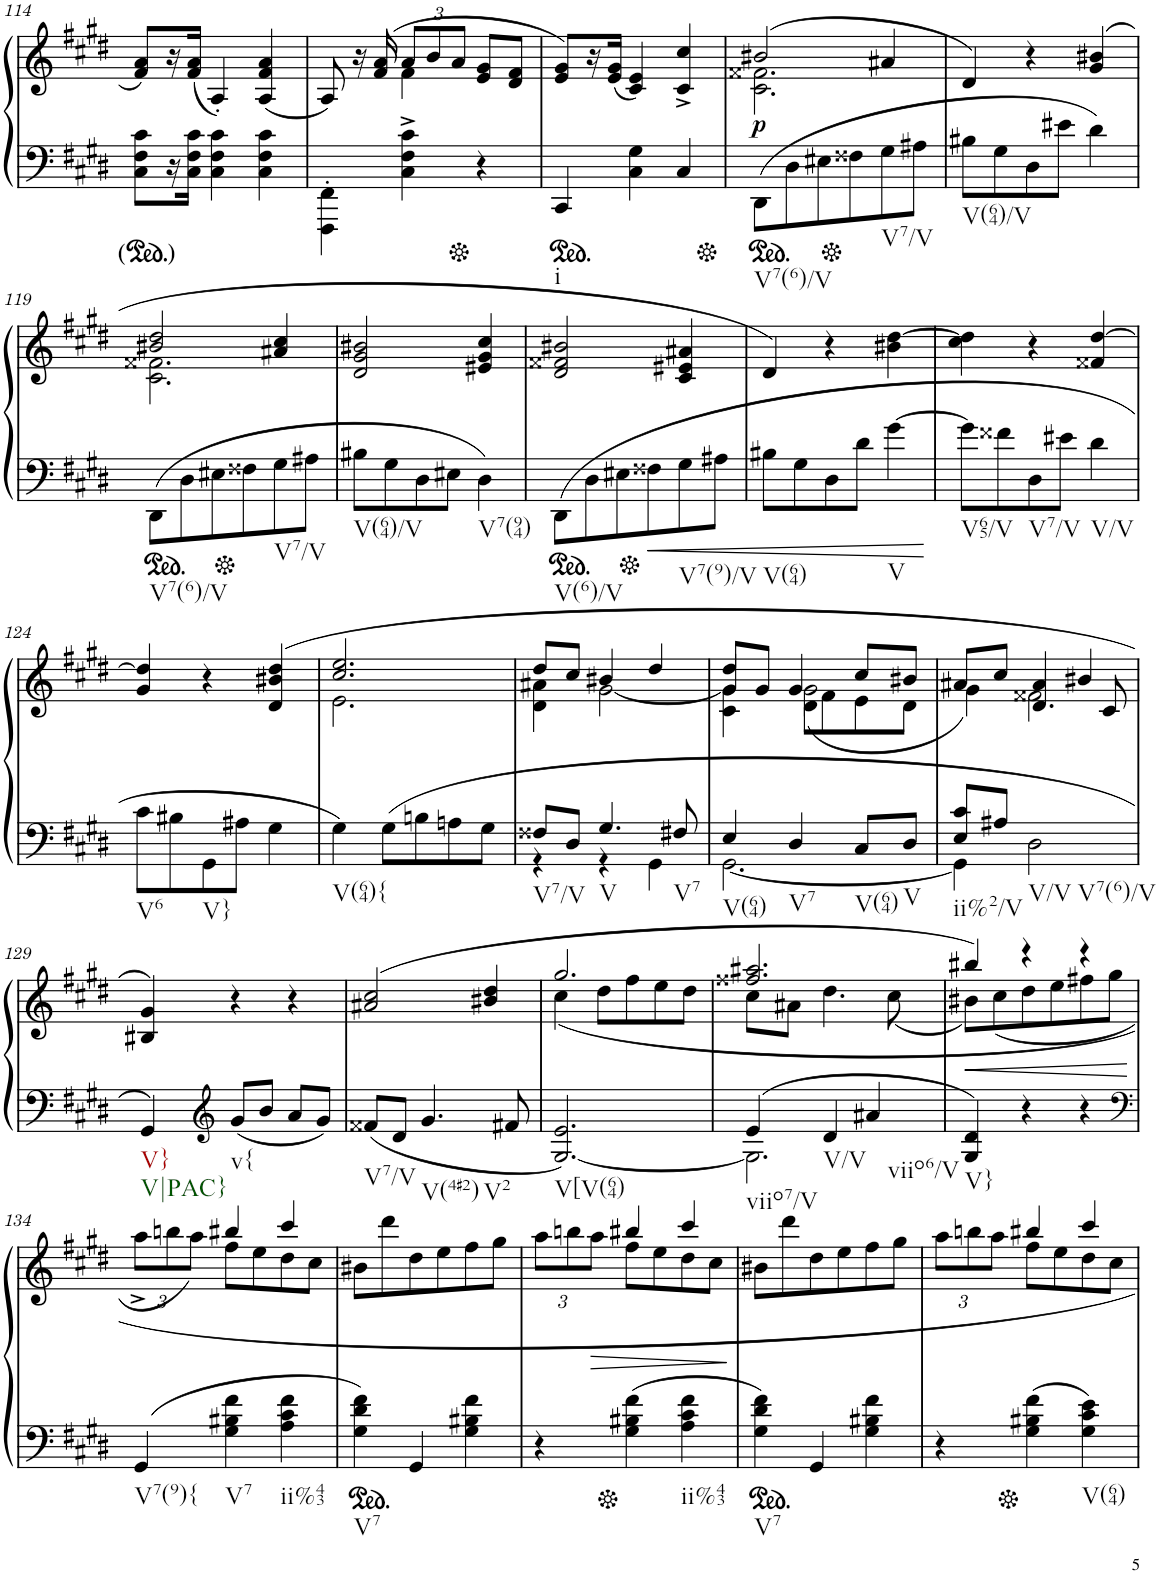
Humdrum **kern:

**kern	**kern	**dynam
*part2	*part1	*part1
*staff2	*staff1	*staff1
*I"piano	*I"piano	*
*I'Pno	*I'Pno	*
!!LO:PB:g=z
*clefF4	*clefG2	*
*k[f#c#g#d#]	*k[f#c#g#d#]	*
*c#:	*c#:	*
*M3/4	*M3/4	*
=114	=114	=114
8C#\ 8F#\ 8c#\L	8f#/ 8a/L	.
16r	16r	.
16C#\ 16F#\ 16c#\JJ	(16f#/ 16a/JJ	.
4C#\ 4F#\ 4c#\	4A'/)	.
4C#\ 4F#\ 4c#\	(4A/ 4f#/ 4a/	.
=115	=115	=115
*	*^	*
4FFF#\' 4FF#\'	8A/)	4ryy	.
.	16r	.	.
.	(16f#/ 16a/	.	.
*	*Xbrackettup	*	*
4C#\^ 4F#\^ 4c#\^	12a/L	4f#\	.
.	12b/	.	.
.	12a/J	.	.
4r	8e/ 8g#/L	4ryy	.
.	8d#/ 8f#/J	.	.
*	*v	*v	*
=116	=116	=116
*ped	*	*
!LO:TX:b:t=i	!	!
4CC#/	8e/ 8g#/L)	.
.	16r	.
.	(16e/ 16g#/JJ	.
4C#\ 4G#\	4c#/ 4e/)	.
4C#/	4c#/^ 4cc#/^	.
=117	=117	=117
*Xped	*	*
*ped	*	*
*	*^	*
!LO:TX:b:t=V7(6)/V	!	!	!
!	!	!	!LO:DY:b
(8DD#\L	(2b#X/	2.c#\ 2.f##X\	p
8D#\	.	.	.
8E#X\	.	.	.
*Xped	*	*	*
8F##X\	.	.	.
!LO:TX:b:t=V7/V	!	!	!
8G#\	4a#X/	.	.
8A#X\J	.	.	.
*	*v	*v	*
=118	=118	=118
!LO:TX:b:t=V(64)/V	!	!
8B#X\L	4d#/)	.
8G#\	.	.
8D#\	4r	.
8e#X\J	.	.
4d#\)	(4g#/ 4b#X/	.
!!LO:LB:g=z
=119	=119	=119
*ped	*	*
*	*^	*
!LO:TX:b:t=V7(6)/V	!	!	!
(8DD#\L	2b#X/ 2dd#/	2.c#\ 2.f##X\	.
8D#\	.	.	.
8E#X\	.	.	.
*Xped	*	*	*
8F##X\	.	.	.
!LO:TX:b:t=V7/V	!	!	!
8G#\	4a#X/ 4cc#/	.	.
8A#X\J	.	.	.
*	*v	*v	*
=120	=120	=120
!LO:TX:b:t=V(64)/V	!	!
8B#X\L	2d#/ 2g#/ 2b#X/	.
8G#\	.	.
8D#\	.	.
8E#X\J	.	.
!LO:TX:b:t=V7(94)	!	!
4D#\)	4e#X/ 4g#/ 4cc#/	.
=121	=121	=121
*ped	*	*
!LO:TX:b:t=V(6)/V	!	!
(8DD#\L	2d#/ 2f##X/ 2b#X/	.
8D#\	.	.
8E#X\	.	.
*Xped	*	*
8F##X\	.	.
!LO:TX:b:t=V7(9)/V	!	!
8G#\	4c#/ 4e#X/ 4a#X/	.
8A#X\J	.	.
=122	=122	=122
!LO:TX:b:t=V(64)	!	!
8B#X\L	4d#/)	.
8G#\	.	.
8D#\	4r	.
8d#\J	.	.
!LO:TX:b:t=V	!	!
[4g#\	4b#X\ [4dd#\	.
=123	=123	=123
!LO:TX:b:t=V65/V	!	!
8g#\L]	4cc#\ 4dd#\]	.
8f##X\	.	.
!LO:TX:b:t=V7/V	!	!
8D#\	4r	.
8e#X\J	.	.
!LO:TX:b:t=V/V	!	!
4d#\	4f##X/ [4dd#/	.
!!LO:LB:g=z
=124	=124	=124
!LO:TX:b:t=V6	!	!
8c#\L	4g#/ 4dd#/]	.
8B#X\	.	.
!LO:TX:b:t=V}	!	!
8GG#\	4r	.
8A#X\J	.	.
4G#\	(4d#/ 4b#X/ 4dd#/	.
=125	=125	=125
*	*^	*
!LO:TX:b:t=V(64){	!	!	!
4G#\)	2.cc#/ 2.ee/	2.e\	.
(8G#\L	.	.	.
8Bn\	.	.	.
8An\	.	.	.
8G#\J	.	.	.
=126	=126	=126	=126
*^	*	*	*
!LO:TX:b:t=V7/V	!	!	!	!
8F##X/L	4r	8dd#/L	4d#\ 4a#X\	.
8D#/J	.	8cc#/J	.	.
!LO:TX:b:t=V	!	!	!	!
4.G#/	4r	4b#X/	[2g#\	.
.	4GG#\	4dd#/	.	.
!LO:TX:b:t=V7	!	!	!	!
8F#X/	.	.	.	.
=127	=127	=127	=127	=127
*	*	*	*^	*
!LO:TX:b:t=V(64)	!	!	!	!	!
4E/	[2.GG#\	8dd#/L	4c#\ 4g#\]	4g#/	.
.	.	8g#/J	.	.	.
!LO:TX:b:t=V7	!	!	!	!	!
4D#/	.	4g#/	8d#\L	(2g#\	.
.	.	.	8f#\	.	.
!LO:TX:b:t=V(64)	!	!	!	!	!
8C#/L	.	8cc#/L	8e\	.	.
!LO:TX:b:t=V	!	!	!	!	!
8D#/J	.	8b#X/J	8d#\J	.	.
=128	=128	=128	=128	=128	=128
!LO:TX:b:t=ii%2/V	!	!	!	!	!
8E/ 8c#/L	4GG#\]	8a#X/L	4g#\)	4ryy	.
8A#X/J	.	8cc#/J	.	.	.
!LO:TX:b:t=V/V	!	!	!	!	!
!LO:TX:b:t=V7(6)/V	!	!	!	!	!
2D#\	2ryy	4a#/	2f##X\	4.d#/	.
.	.	4b#X/	.	.	.
.	.	.	.	8c#/	.
*v	*v	*	*	*	*
!!LO:LB:g=z
=129	=129	=129	=129	=129
!LO:TX:b:t=V}	!	!	!	!
!LO:TX:b:t=V|PAC}	!	!	!	!
*	*v	*v	*v	*
4GG#/)	4B#X/ 4g#/)	.
*clefG2	*	*
!LO:TX:b:t=v{	!	!
(8g#/L	4r	.
8b/J	.	.
8a/L	4r	.
8g#/J)	.	.
=130	=130	=130
!LO:TX:b:t=V7/V	!	!
(8f##X/L	(2a#X/ 2cc#/	.
8d#/J	.	.
!LO:TX:b:t=V(4#2)	!	!
!LO:TX:b:t=V2	!	!
4.g#/	.	.
.	4b#X/ 4dd#/	.
8f#X/	.	.
=131	=131	=131
*	*^	*
!LO:TX:b:t=V[V(64)	!	!	!
[2.G#/ 2.e/)	2.gg#/	(4cc#\	.
.	.	8dd#\L	.
.	.	8ff#\	.
.	.	8ee\	.
.	.	8dd#\J	.
=132	=132	=132	=132
*^	*	*	*
!LO:TX:b:t=viio7/V	!	!	!	!
(4e/	2.G#\]	2.ff##X/ 2.aa#X/	8cc#\L	.
.	.	.	8a#X\J	.
!LO:TX:b:t=V/V	!	!	!	!
4d#/	.	.	4.dd#\	.
!LO:TX:b:t=viio6/V	!	!	!	!
4a#X/	.	.	.	.
.	.	.	(8cc#\	.
*v	*v	*	*	*
=133	=133	=133	=133
!LO:TX:b:t=V}	!	!	!
!	!	!	!LO:HP:b
4G#/ 4d#/)	4bb#X/)	8b#X\L)	<
.	.	8cc#\	.
4r	4r	8dd#\	.
.	.	8ee\	.
4r	4r	8ff#X\	.
.	.	8gg#\J	.
!!LO:LB:g=z	!!
=134	=134	=134	=134
*clefF4	*	*	*
!LO:TX:b:t=V7(9){	!	!	!
(4GG#/	4ryy	12aa^\L	.
.	.	12bbn\	.
.	.	12aa\J)	.
!LO:TX:b:t=V7	!	!	!
4G#\ 4B#X\ 4f#\	4bb#X/	8ff#\L	.
.	.	8ee\	.
!LO:TX:b:t=ii%43	!	!	!
4A\ 4c#\ 4f#\	4ccc#/	8dd#\	.
.	.	8cc#\J	.
*	*v	*v	*
=135	=135	=135
*ped	*	*
*	*^	*
!LO:TX:b:t=V7	!	!	!
*	*v	*v	*
4G#\ 4d#\ 4f#\)	8b#X\L	.
.	8ddd#\	.
4GG#/	8dd#\	.
.	8ee\	.
4G#\ 4B#X\ 4f#\	8ff#\	.
.	8gg#\J	.
=136	=136	=136
*	*^	*
4r	4ryy	12aa\L	.
.	.	12bbn\	.
.	.	12aa\J	.
*Xped	*	*	*
(4G#\ 4B#X\ 4f#\	4bb#X/	8ff#\L	.
.	.	8ee\	.
!LO:TX:b:t=ii%43	!	!	!
4A\ 4c#\ 4f#\	4ccc#/	8dd#\	.
.	.	8cc#\J	.
*	*v	*v	*
.	.	[
=137	=137	=137
*ped	*	*
!LO:TX:b:t=V7	!	!
4G#\ 4d#\ 4f#\)	8b#X\L	.
.	8ddd#\	.
4GG#/	8dd#\	.
.	8ee\	.
4G#\ 4B#X\ 4f#\	8ff#\	.
.	8gg#\J	.
=138	=138	=138
*	*^	*
4r	4ryy	12aa\L	.
.	.	12bbn\	.
.	.	12aa\J	.
*Xped	*	*	*
(4G#\ 4B#X\ 4f#\	4bb#X/	8ff#\L	.
.	.	8ee\	.
!LO:TX:b:t=V(64)	!	!	!
4G#\ 4c#\ 4e\)	4ccc#/	8dd#\	.
.	.	8cc#\J	.
*	*v	*v	*
=	=	=
*-	*-	*-
